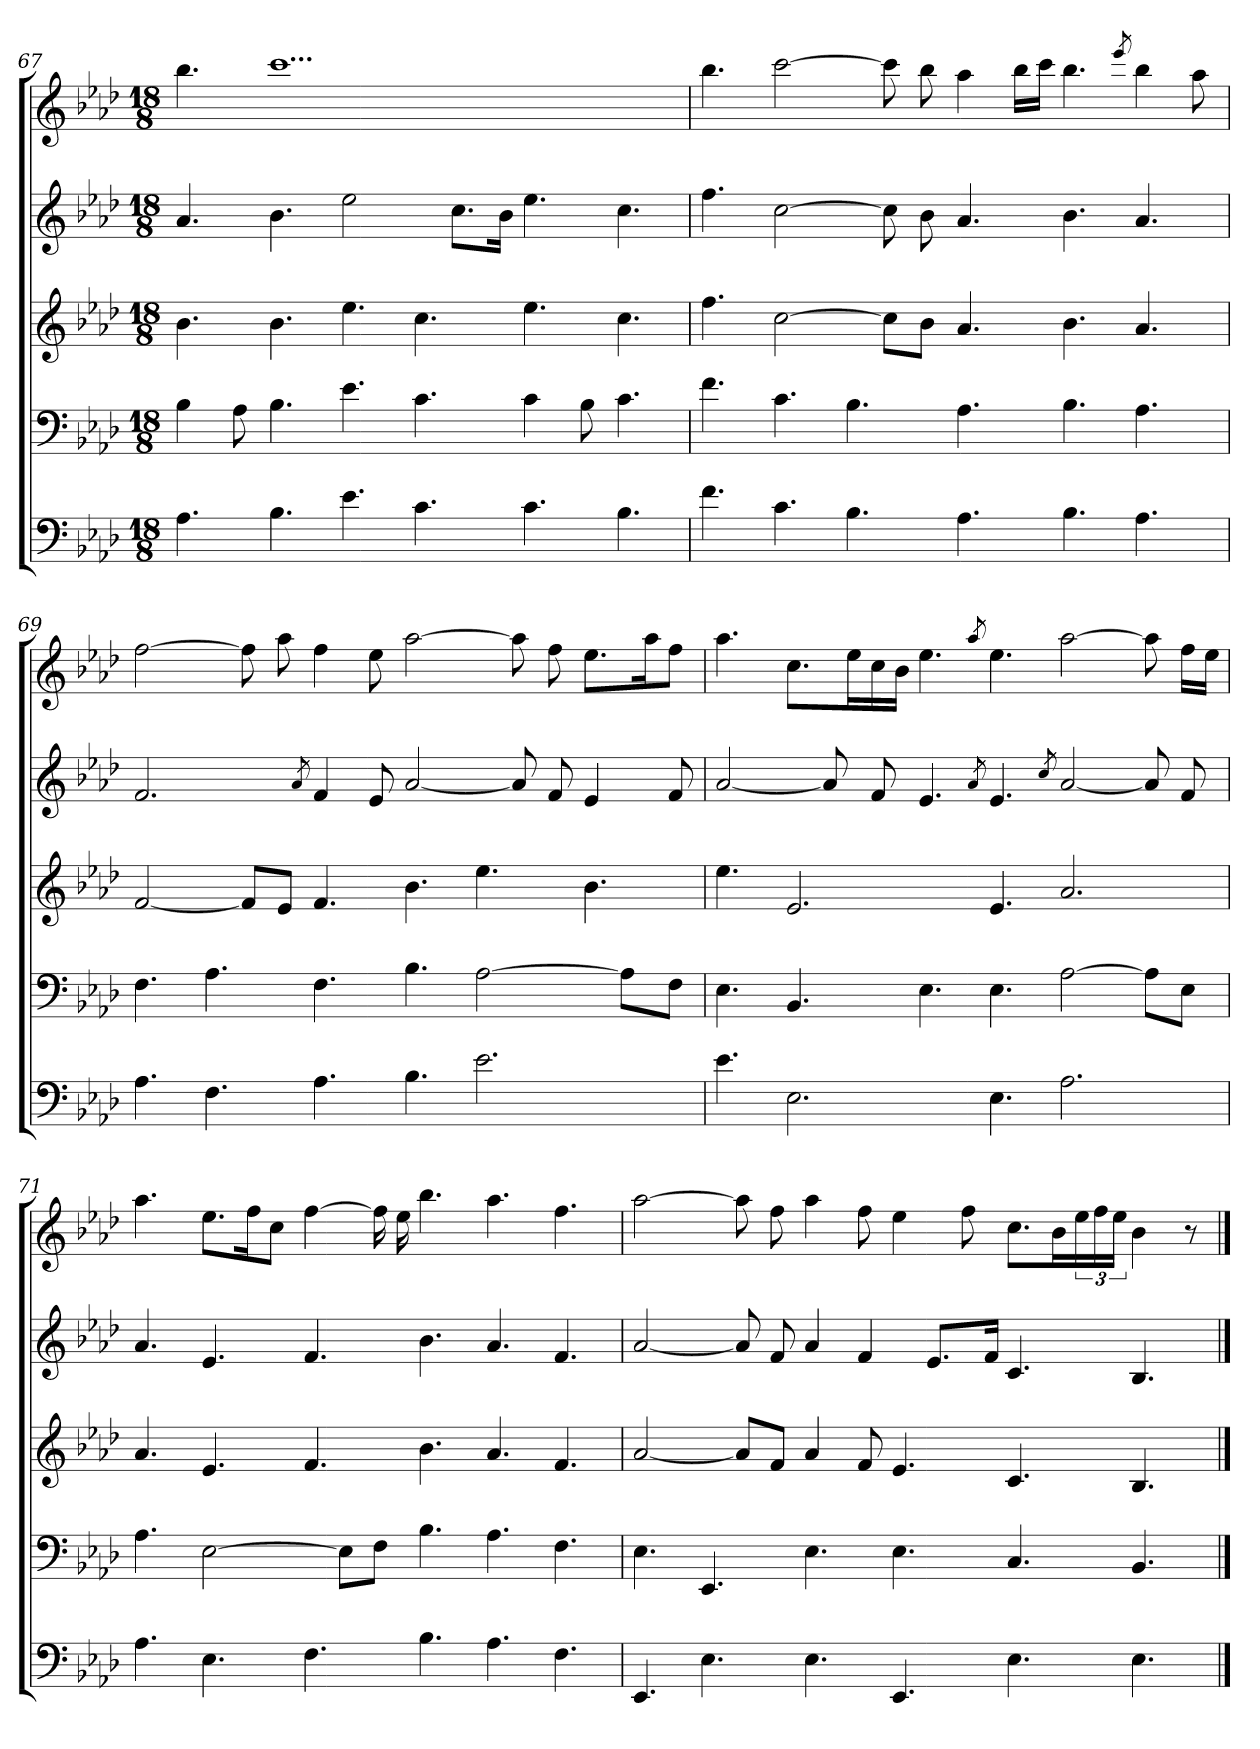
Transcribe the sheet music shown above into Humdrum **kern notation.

**kern	**kern	**kern	**kern	**kern
*part5	*part4	*part3	*part2	*part1
*staff5	*staff4	*staff3	*staff2	*staff1
*clefF4	*clefF4	*clefG2	*clefG2	*clefG2
*k[b-e-a-d-]	*k[b-e-a-d-]	*k[b-e-a-d-]	*k[b-e-a-d-]	*k[b-e-a-d-]
*M18/8	*M18/8	*M18/8	*M18/8	*M18/8
=67	=67	=67	=67	=67
4.A-	4B-	4.b-	4.a-	4.bb-
.	8A-	.	.	.
4.B-	4.B-	4.b-	4.b-	1...ccc
4.e-	4.e-	4.ee-	2ee-	.
4.c	4.c	4.cc	.	.
.	.	.	8.cc\L	.
.	.	.	16b-\Jk	.
4.c	4c	4.ee-	4.ee-	.
.	8B-	.	.	.
4.B-	4.c	4.cc	4.cc	.
=68	=68	=68	=68	=68
4.f	4.f	4.ff	4.ff	4.bb-
4.c	4.c	[2cc	[2cc	[2ccc
4.B-	4.B-	.	.	.
.	.	8cc\L]	8cc]	8ccc]
.	.	8b-\J	8b-	8bb-
4.A-	4.A-	4.a-	4.a-	4aa-
.	.	.	.	16bb-\LL
.	.	.	.	16ccc\JJ
4.B-	4.B-	4.b-	4.b-	4.bb-
.	.	.	.	8qeee-
4.A-	4.A-	4.a-	4.a-	4bb-
.	.	.	.	8aa-
=69	=69	=69	=69	=69
4.A-	4.F	[2f	2.f	[2ff
4.F	4.A-	.	.	.
.	.	8f/L]	.	8ff]
.	.	8e-/J	.	8aa-
.	.	.	8qa-	.
4.A-	4.F	4.f	4f	4ff
.	.	.	8e-	8ee-
4.B-	4.B-	4.b-	[2a-	[2aa-
2.e-	[2A-	4.ee-	.	.
.	.	.	8a-]	8aa-]
.	.	.	8f	8ff
.	.	4.b-	4e-	8.ee-\L
.	8A-\L]	.	.	.
.	.	.	.	16aa-\K
.	8F\J	.	8f	8ff\J
=70	=70	=70	=70	=70
4.e-	4.E-	4.ee-	[2a-	4.aa-
2.E-	4.BB-	2.e-	.	8.cc\L
.	.	.	8a-]	.
.	.	.	.	16ee-\L
.	.	.	8f	16cc\
.	.	.	.	16b-\JJ
.	4.E-	.	4.e-	4.ee-
.	.	.	8qa-	8qaa-
4.E-	4.E-	4.e-	4.e-	4.ee-
.	.	.	8qcc	.
2.A-	[2A-	2.a-	[2a-	[2aa-
.	8A-\L]	.	8a-]	8aa-]
.	8E-\J	.	8f	16ff\LL
.	.	.	.	16ee-\JJ
=71	=71	=71	=71	=71
4.A-	4.A-	4.a-	4.a-	4.aa-
4.E-	[2E-	4.e-	4.e-	8.ee-\L
.	.	.	.	16ff\K
.	.	.	.	8cc\J
4.F	.	4.f	4.f	[4ff
.	8E-\L]	.	.	.
.	8F\J	.	.	16ff]
.	.	.	.	16ee-
4.B-	4.B-	4.b-	4.b-	4.bb-
4.A-	4.A-	4.a-	4.a-	4.aa-
4.F	4.F	4.f	4.f	4.ff
=72	=72	=72	=72	=72
4.EE-	4.E-	[2a-	[2a-	[2aa-
4.E-	4.EE-	.	.	.
.	.	8a-/L]	8a-]	8aa-]
.	.	8f/J	8f	8ff
4.E-	4.E-	4a-	4a-	4aa-
.	.	8f	4f	8ff
4.EE-	4.E-	4.e-	.	4ee-
.	.	.	8.e-/L	.
.	.	.	.	8ff
.	.	.	16f/Jk	.
4.E-	4.C	4.c	4.c	8.cc\L
.	.	.	.	16b-\L
.	.	.	.	24ee-\
.	.	.	.	24ff\
.	.	.	.	24ee-\JJ
4.E-	4.BB-	4.B-	4.B-	4b-
.	.	.	.	8r
==	==	==	==	==
*-	*-	*-	*-	*-
